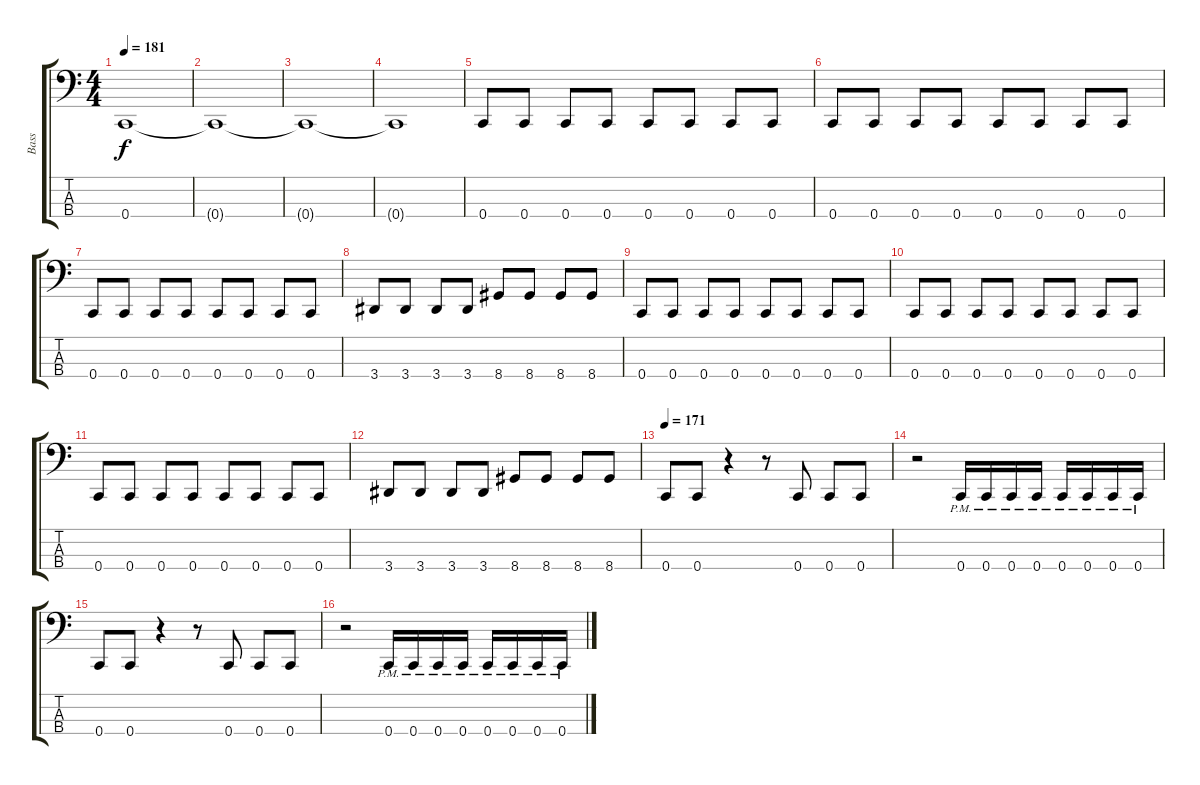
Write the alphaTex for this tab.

\track ("Bass" "Bass") {instrument electricbasspick}
\staff {score tabs}
\tuning (F2 C2 G1 C1) {hide}
\ts (4 4)
\tempo 181
\clef f4
\ks c
0.4.1{dy f} |
0.4{t}.1 |
0.4{t}.1 |
0.4{t}.1 |
0.4.8 0.4.8 0.4.8 0.4.8 0.4.8 0.4.8 0.4.8 0.4.8 |
0.4.8 0.4.8 0.4.8 0.4.8 0.4.8 0.4.8 0.4.8 0.4.8 |
0.4.8 0.4.8 0.4.8 0.4.8 0.4.8 0.4.8 0.4.8 0.4.8 |
3.4.8 3.4.8 3.4.8 3.4.8 8.4.8 8.4.8 8.4.8 8.4.8 |
0.4.8 0.4.8 0.4.8 0.4.8 0.4.8 0.4.8 0.4.8 0.4.8 |
0.4.8 0.4.8 0.4.8 0.4.8 0.4.8 0.4.8 0.4.8 0.4.8 |
0.4.8 0.4.8 0.4.8 0.4.8 0.4.8 0.4.8 0.4.8 0.4.8 |
3.4.8 3.4.8 3.4.8 3.4.8 8.4.8 8.4.8 8.4.8 8.4.8 |
\tempo 171
0.4.8 0.4.8 r.4 r.8 0.4.8 0.4.8 0.4.8 |
r.2 0.4{pm}.16 0.4{pm}.16 0.4{pm}.16 0.4{pm}.16 0.4{pm}.16 0.4{pm}.16 0.4{pm}.16 0.4{pm}.16 |
0.4.8 0.4.8 r.4 r.8 0.4.8 0.4.8 0.4.8 |
r.2 0.4{pm}.16 0.4{pm}.16 0.4{pm}.16 0.4{pm}.16 0.4{pm}.16 0.4{pm}.16 0.4{pm}.16 0.4{pm}.16
